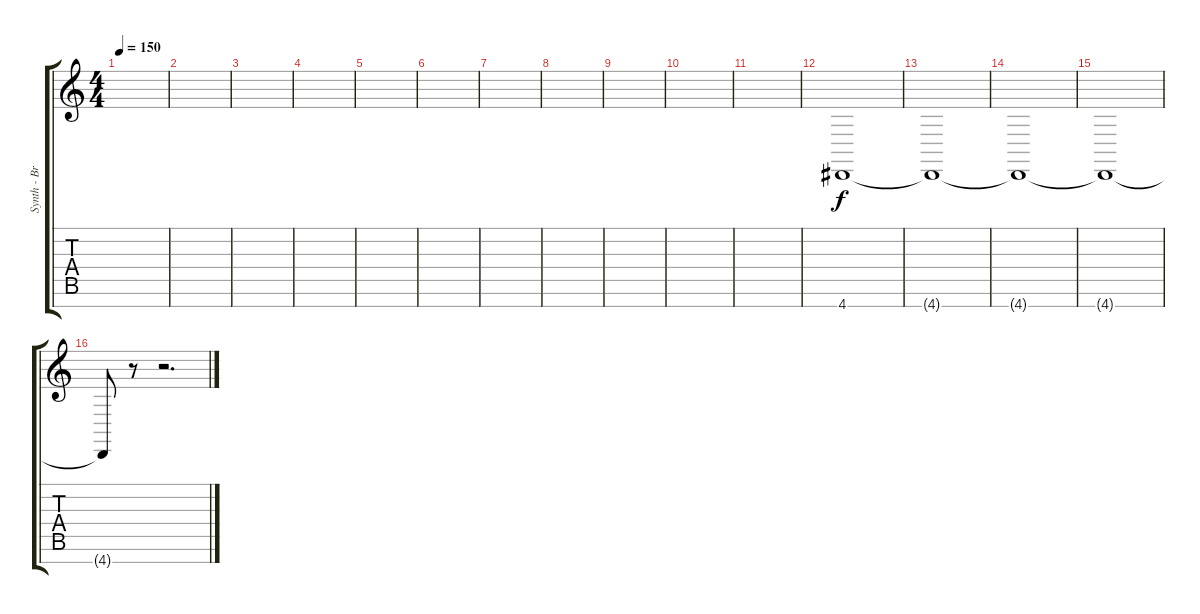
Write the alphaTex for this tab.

\track ("Synth - Brass" "Synth - Br") {instrument synthbrass1}
\staff {score tabs}
\tuning (E4 B3 G3 D3 A2 E2 B1) {hide}
\ts (4 4)
\tempo 150
\clef g2
\ks c
|
|
|
|
|
|
|
|
|
|
|
4.7.1 |
4.7{t}.1 |
4.7{t}.1 |
4.7{t}.1 |
4.7{t}.8 r.8 r.2{d}
